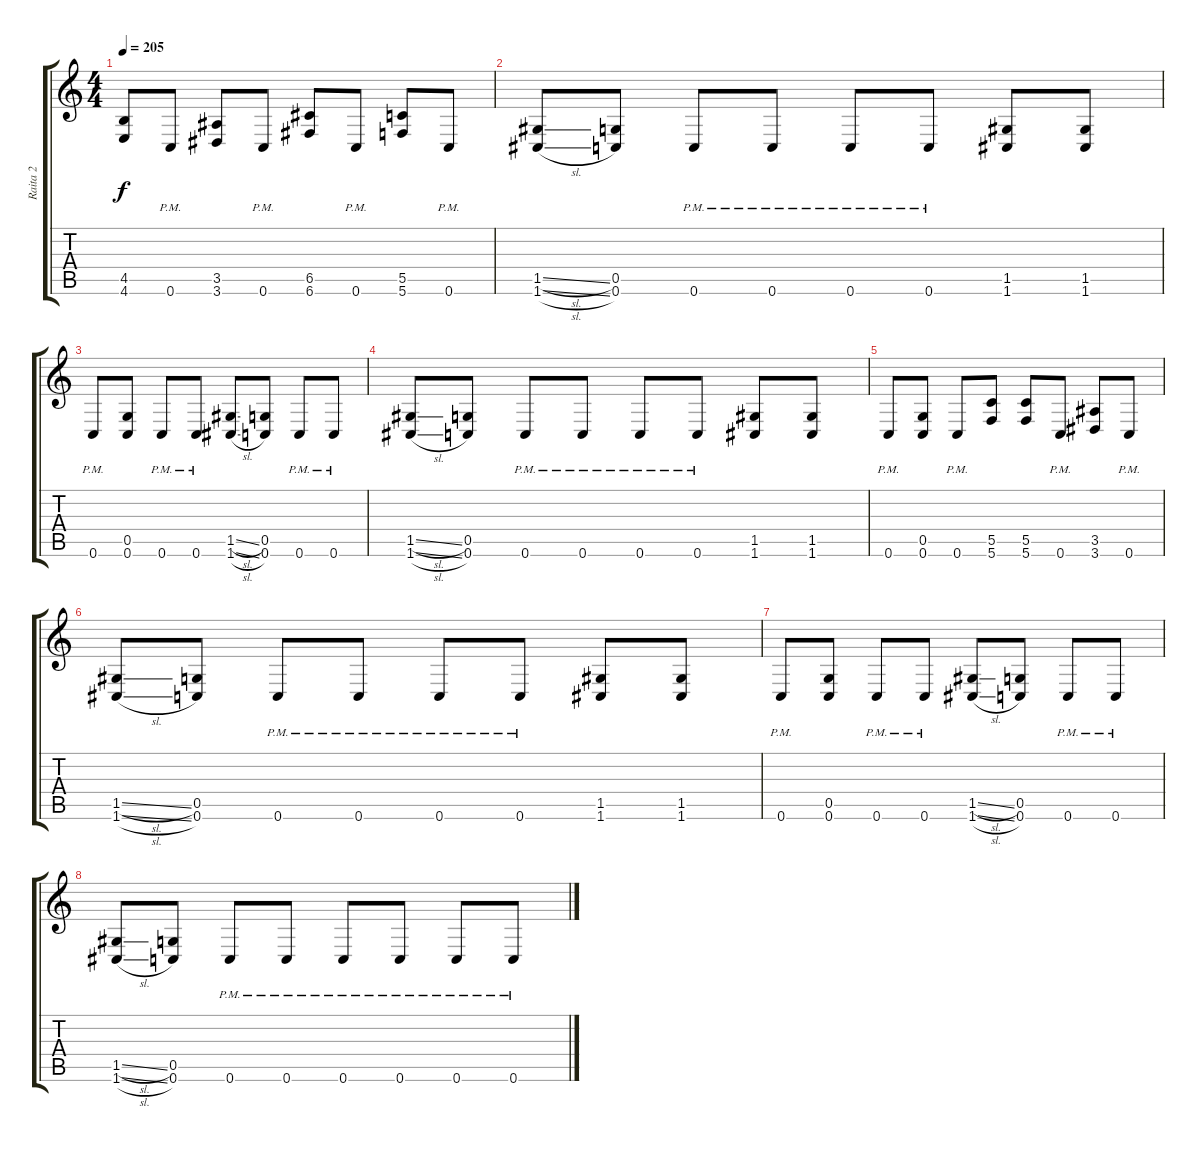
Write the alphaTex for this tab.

\track ("Raita 2" "Raita 2") {instrument distortionguitar}
\staff {score tabs}
\tuning (D4 A3 F3 C3 G2 C2) {hide}
\ts (4 4)
\tempo 205
\clef g2
\ks c
(4.5 4.6).8{dy f} 0.6{pm}.8 (3.5 3.6).8 0.6{pm}.8 (6.5 6.6).8 0.6{pm}.8 (5.5 5.6).8 0.6{pm}.8 |
(1.5{sl} 1.6{sl}).8 (0.5 0.6).8 0.6{pm}.8 0.6{pm}.8 0.6{pm}.8 0.6{pm}.8 (1.5 1.6).8 (1.5 1.6).8 |
0.6{pm}.8 (0.5 0.6).8 0.6{pm}.8 0.6{pm}.8 (1.5{sl} 1.6{sl}).8 (0.5 0.6).8 0.6{pm}.8 0.6{pm}.8 |
(1.5{sl} 1.6{sl}).8 (0.5 0.6).8 0.6{pm}.8 0.6{pm}.8 0.6{pm}.8 0.6{pm}.8 (1.5 1.6).8 (1.5 1.6).8 |
0.6{pm}.8 (0.5 0.6).8 0.6{pm}.8 (5.5 5.6).8 (5.5 5.6).8 0.6{pm}.8 (3.5 3.6).8 0.6{pm}.8 |
(1.5{sl} 1.6{sl}).8 (0.5 0.6).8 0.6{pm}.8 0.6{pm}.8 0.6{pm}.8 0.6{pm}.8 (1.5 1.6).8 (1.5 1.6).8 |
0.6{pm}.8 (0.5 0.6).8 0.6{pm}.8 0.6{pm}.8 (1.5{sl} 1.6{sl}).8 (0.5 0.6).8 0.6{pm}.8 0.6{pm}.8 |
(1.5{sl} 1.6{sl}).8 (0.5 0.6).8 0.6{pm}.8 0.6{pm}.8 0.6{pm}.8 0.6{pm}.8 0.6{pm}.8 0.6{pm}.8
